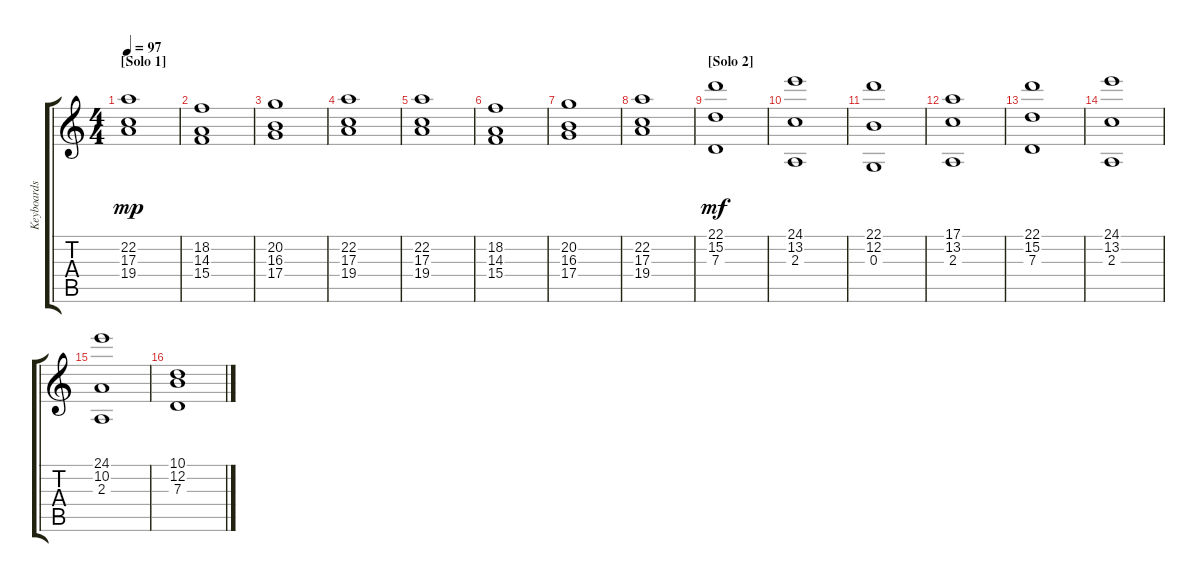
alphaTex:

\track ("Keyboards 1" "Keyboards ") {instrument stringensemble1}
\staff {score tabs}
\tuning (E4 B3 G3 D3 A2 E2) {hide}
\ts (4 4)
\section ("" "[Solo 1]")
\tempo 97
\clef g2
\ks c
(22.2 17.3 19.4).1{dy mp} |
(18.2 14.3 15.4).1 |
(20.2 16.3 17.4).1 |
(22.2 17.3 19.4).1 |
(22.2 17.3 19.4).1 |
(18.2 14.3 15.4).1 |
(20.2 16.3 17.4).1 |
(22.2 17.3 19.4).1 |
\section ("" "[Solo 2]")
(22.1 15.2 7.3).1{dy mf} |
(24.1 13.2 2.3).1 |
(22.1 12.2 0.3).1 |
(17.1 13.2 2.3).1 |
(22.1 15.2 7.3).1 |
(24.1 13.2 2.3).1 |
(24.1 10.2 2.3).1 |
(10.1 12.2 7.3).1
